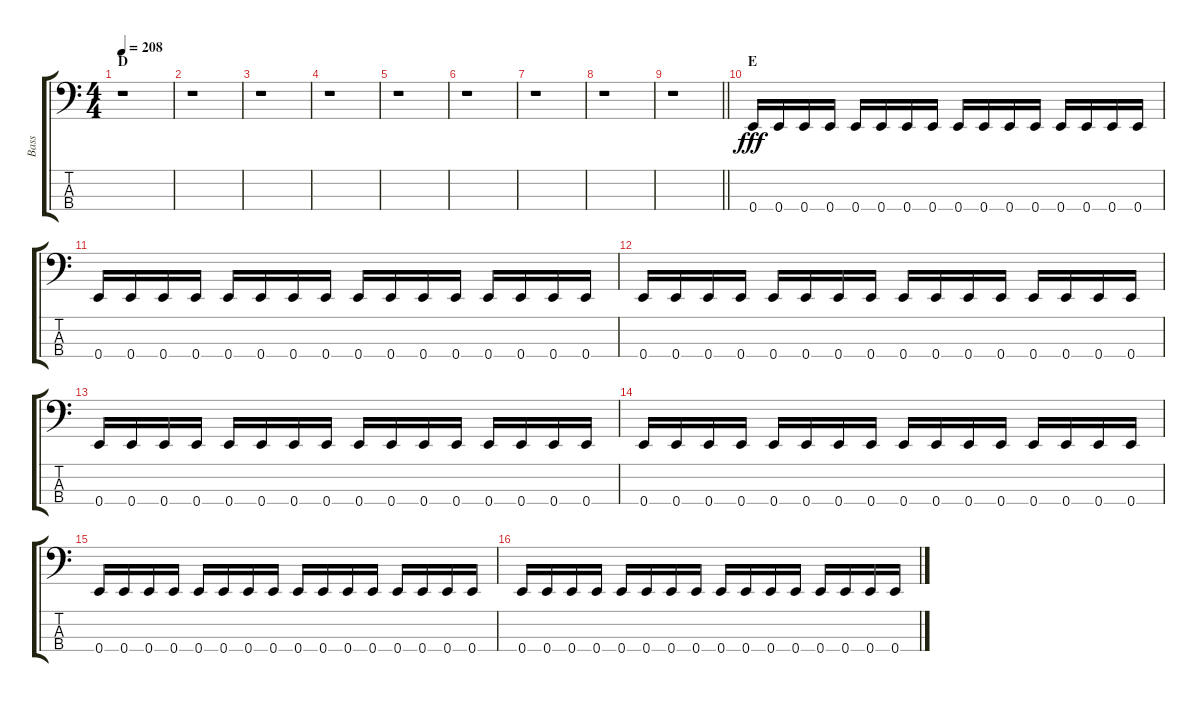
\track ("Bass" "Bass") {instrument electricbassfinger}
\staff {score tabs}
\tuning (G2 D2 A1 E1) {hide}
\ts (4 4)
\section ("" "D")
\tempo 208
\clef f4
\ks c
r.1{dy fff} |
r.1 |
r.1 |
r.1 |
r.1 |
r.1 |
r.1 |
r.1 |
\barLineRight lightlight
r.1 |
\section ("" "E")
0.4.16 0.4.16 0.4.16 0.4.16 0.4.16 0.4.16 0.4.16 0.4.16 0.4.16 0.4.16 0.4.16 0.4.16 0.4.16 0.4.16 0.4.16 0.4.16 |
0.4.16 0.4.16 0.4.16 0.4.16 0.4.16 0.4.16 0.4.16 0.4.16 0.4.16 0.4.16 0.4.16 0.4.16 0.4.16 0.4.16 0.4.16 0.4.16 |
0.4.16 0.4.16 0.4.16 0.4.16 0.4.16 0.4.16 0.4.16 0.4.16 0.4.16 0.4.16 0.4.16 0.4.16 0.4.16 0.4.16 0.4.16 0.4.16 |
0.4.16 0.4.16 0.4.16 0.4.16 0.4.16 0.4.16 0.4.16 0.4.16 0.4.16 0.4.16 0.4.16 0.4.16 0.4.16 0.4.16 0.4.16 0.4.16 |
0.4.16 0.4.16 0.4.16 0.4.16 0.4.16 0.4.16 0.4.16 0.4.16 0.4.16 0.4.16 0.4.16 0.4.16 0.4.16 0.4.16 0.4.16 0.4.16 |
0.4.16 0.4.16 0.4.16 0.4.16 0.4.16 0.4.16 0.4.16 0.4.16 0.4.16 0.4.16 0.4.16 0.4.16 0.4.16 0.4.16 0.4.16 0.4.16 |
0.4.16 0.4.16 0.4.16 0.4.16 0.4.16 0.4.16 0.4.16 0.4.16 0.4.16 0.4.16 0.4.16 0.4.16 0.4.16 0.4.16 0.4.16 0.4.16
